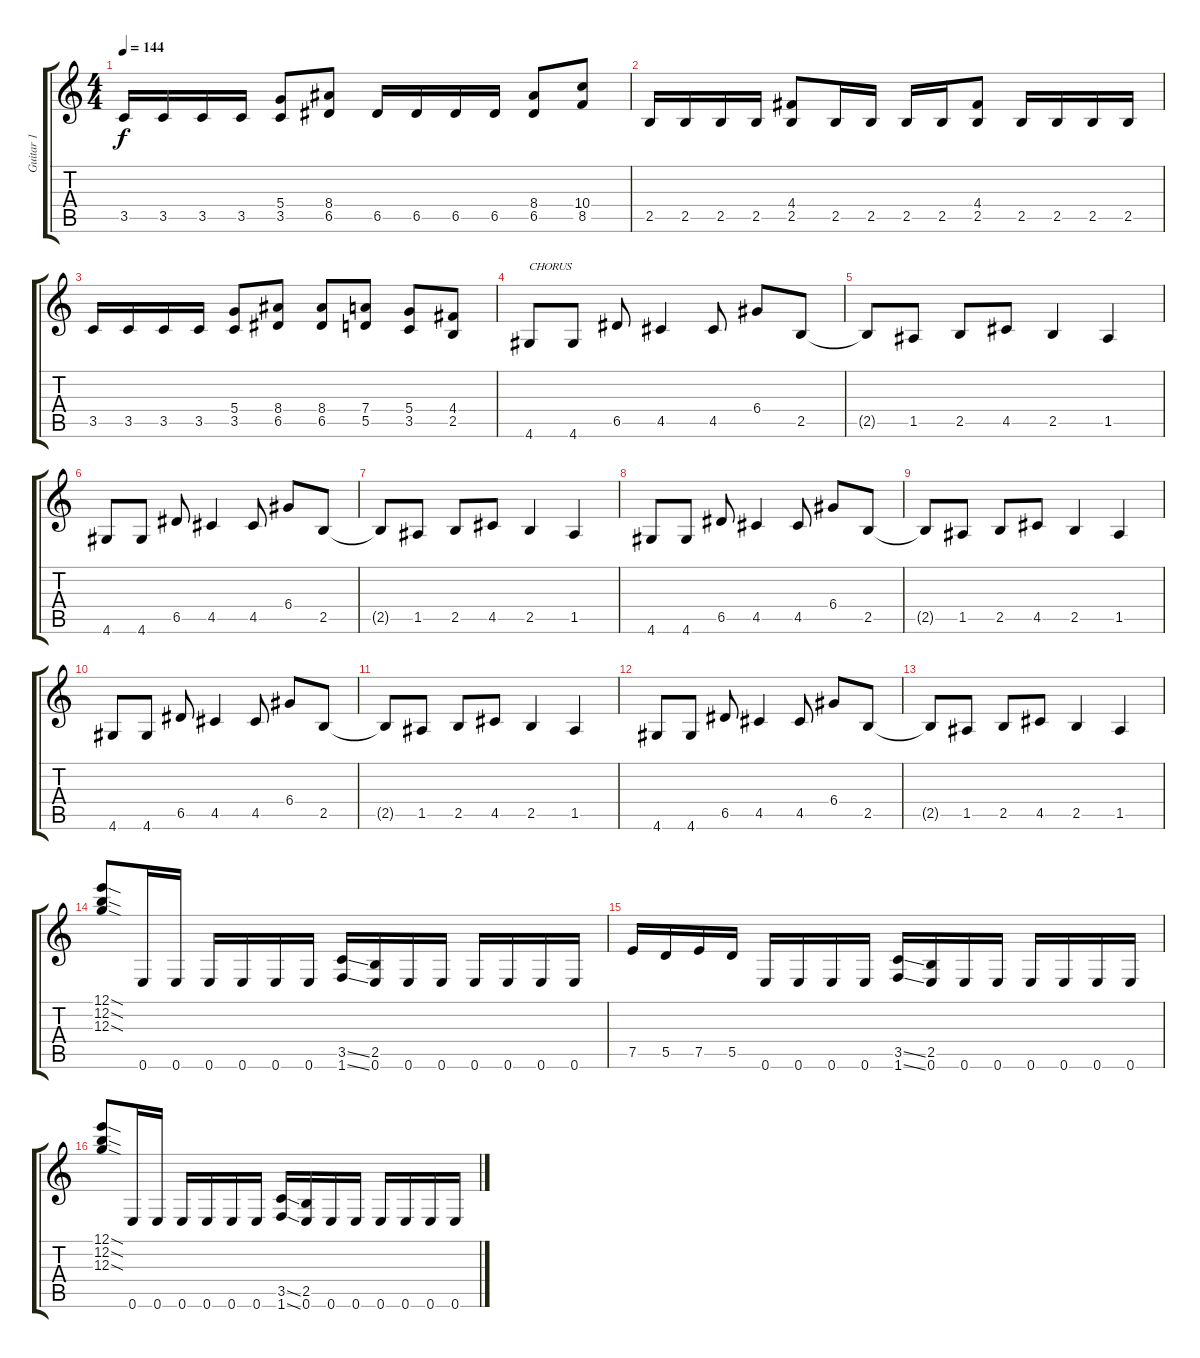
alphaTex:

\track ("Guitar 1" "Guitar 1") {instrument distortionguitar}
\staff {score tabs}
\tuning (E4 B3 G3 D3 A2 E2) {hide}
\ts (4 4)
\tempo 144
\clef g2
\ks c
3.5.16{dy f} 3.5.16 3.5.16 3.5.16 (5.4 3.5).8 (8.4 6.5).8 6.5.16 6.5.16 6.5.16 6.5.16 (8.4 6.5).8 (10.4 8.5).8 |
2.5.16 2.5.16 2.5.16 2.5.16 (4.4 2.5).8 2.5.16 2.5.16 2.5.16 2.5.16 (4.4 2.5).8 2.5.16 2.5.16 2.5.16 2.5.16 |
3.5.16 3.5.16 3.5.16 3.5.16 (5.4 3.5).8 (8.4 6.5).8 (8.4 6.5).8 (7.4 5.5).8 (5.4 3.5).8 (4.4 2.5).8 |
4.6.8{txt "CHORUS"} 4.6.8 6.5.8 4.5.4 4.5.8 6.4.8 2.5.8 |
2.5{t}.8 1.5.8 2.5.8 4.5.8 2.5.4 1.5.4 |
4.6.8 4.6.8 6.5.8 4.5.4 4.5.8 6.4.8 2.5.8 |
2.5{t}.8 1.5.8 2.5.8 4.5.8 2.5.4 1.5.4 |
4.6.8 4.6.8 6.5.8 4.5.4 4.5.8 6.4.8 2.5.8 |
2.5{t}.8 1.5.8 2.5.8 4.5.8 2.5.4 1.5.4 |
4.6.8 4.6.8 6.5.8 4.5.4 4.5.8 6.4.8 2.5.8 |
2.5{t}.8 1.5.8 2.5.8 4.5.8 2.5.4 1.5.4 |
4.6.8 4.6.8 6.5.8 4.5.4 4.5.8 6.4.8 2.5.8 |
2.5{t}.8 1.5.8 2.5.8 4.5.8 2.5.4 1.5.4 |
(12.1{sod} 12.2{sod} 12.3{sod}).8 0.6.16 0.6.16 0.6.16 0.6.16 0.6.16 0.6.16 (3.5{ss} 1.6{ss}).16 (2.5 0.6).16 0.6.16 0.6.16 0.6.16 0.6.16 0.6.16 0.6.16 |
7.5.16 5.5.16 7.5.16 5.5.16 0.6.16 0.6.16 0.6.16 0.6.16 (3.5{ss} 1.6{ss}).16 (2.5 0.6).16 0.6.16 0.6.16 0.6.16 0.6.16 0.6.16 0.6.16 |
(12.1{sod} 12.2{sod} 12.3{sod}).8 0.6.16 0.6.16 0.6.16 0.6.16 0.6.16 0.6.16 (3.5{ss} 1.6{ss}).16 (2.5 0.6).16 0.6.16 0.6.16 0.6.16 0.6.16 0.6.16 0.6.16
